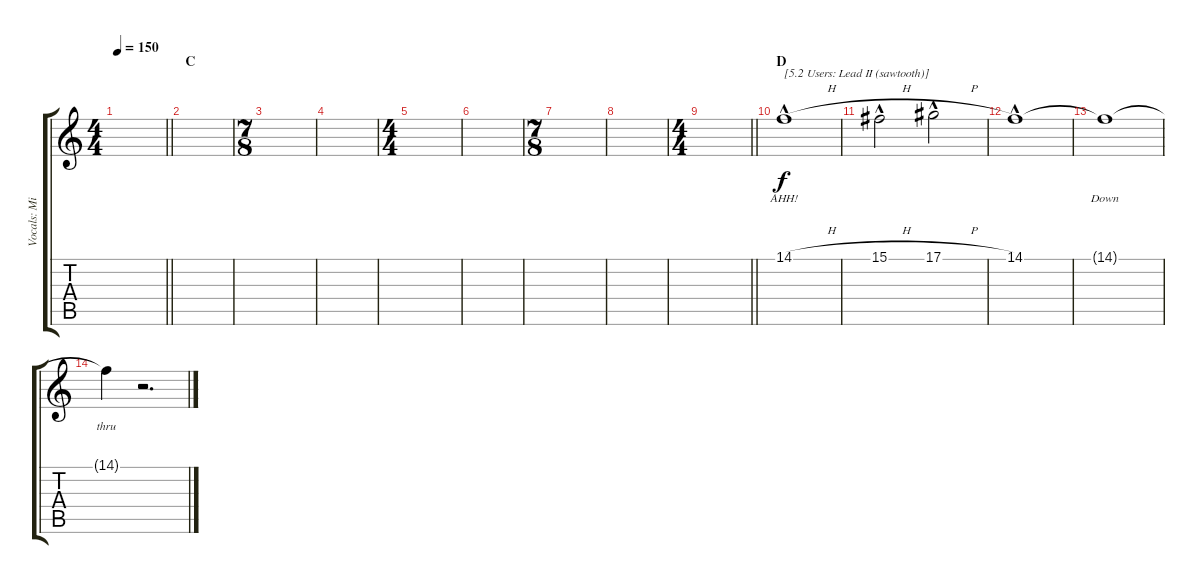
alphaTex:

\track ("Vocals: Midnight" "Vocals: Mi") {instrument lead2sawtooth}
\staff {score tabs}
\tuning (Eb4 Bb3 Gb3 Db3 Ab2 Eb2) {hide}
\ts (4 4)
\tempo 150
\clef g2
\barLineRight lightlight
\ks c
|
\section ("" "C")
|
\ts (7 8)
|
|
\ts (4 4)
|
|
\ts (7 8)
|
|
\ts (4 4)
\barLineRight lightlight
|
\section ("" "D")
14.1{h hac}.1{txt "[5.2 Users: Lead II (sawtooth)]" lyrics (0 "AHH!") lyrics (1 "") lyrics (2 "") lyrics (3 "") lyrics (4 "")} |
15.1{h hac}.2{lyrics (0 "") lyrics (1 "") lyrics (2 "") lyrics (3 "") lyrics (4 "")} 17.1{h hac}.2{lyrics (0 "") lyrics (1 "") lyrics (2 "") lyrics (3 "") lyrics (4 "")} |
14.1{hac}.1{lyrics (0 "") lyrics (1 "") lyrics (2 "") lyrics (3 "") lyrics (4 "") volume 0} |
14.1{t}.1{lyrics (0 "Down") lyrics (1 "") lyrics (2 "") lyrics (3 "") lyrics (4 "")} |
14.1{t}.4{lyrics (0 "thru") lyrics (1 "") lyrics (2 "") lyrics (3 "") lyrics (4 "")} r.2{d}
